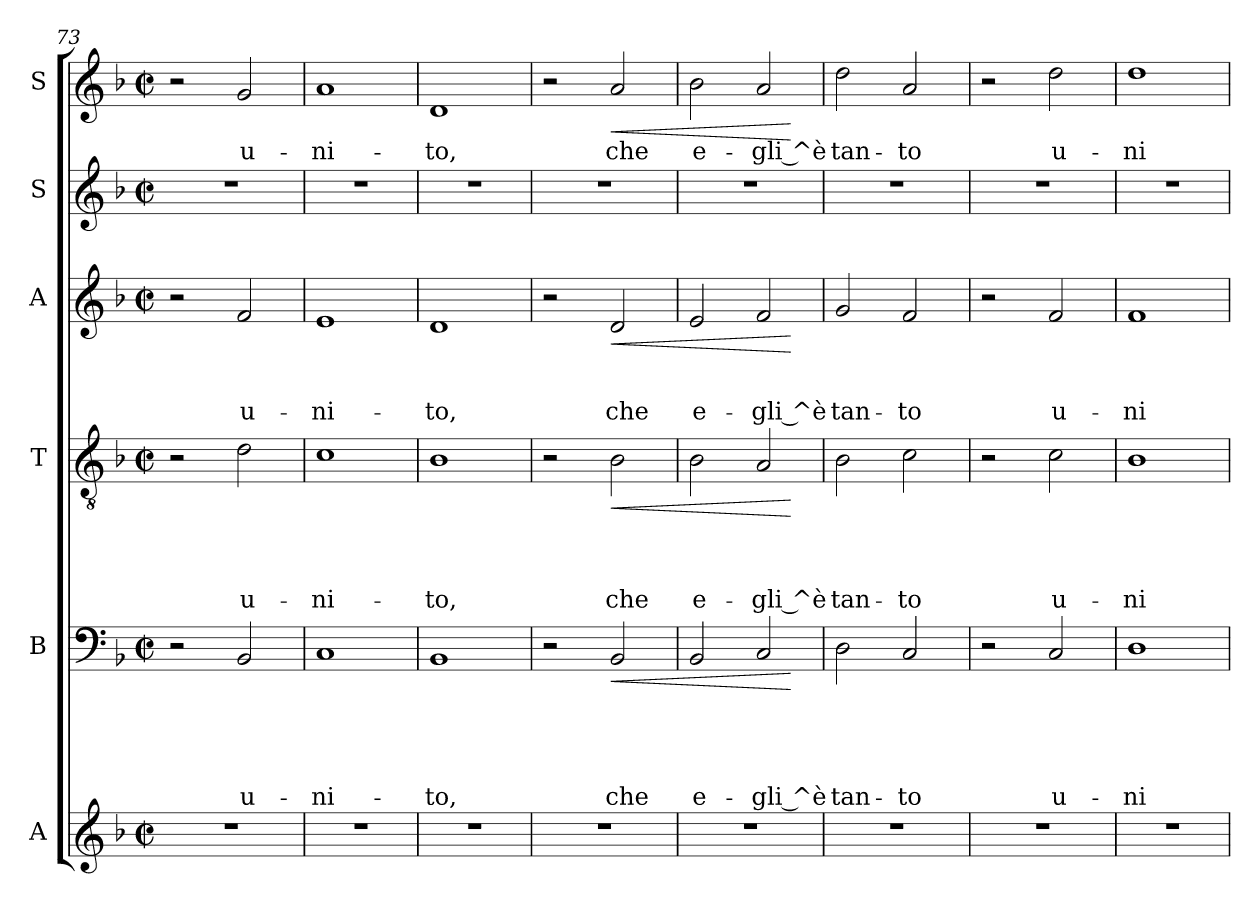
**kern	**kern	**text	**text	**text	**text	**text	**dynam	**kern	**text	**text	**text	**text	**dynam	**kern	**text	**text	**text	**dynam	**kern	**kern	**text	**dynam
*part6	*part5	*part5	*part5	*part5	*part5	*part5	*part5	*part4	*part4	*part4	*part4	*part4	*part4	*part3	*part3	*part3	*part3	*part3	*part2	*part1	*part1	*part1
*staff6	*staff5	*staff5	*staff5	*staff5	*staff5	*staff5	*staff5	*staff4	*staff4	*staff4	*staff4	*staff4	*staff4	*staff3	*staff3	*staff3	*staff3	*staff3	*staff2	*staff1	*staff1	*staff1
*I"A	*I"B	*	*	*	*	*	*	*I"T	*	*	*	*	*	*I"A	*	*	*	*	*I"S	*I"S	*	*
*	*	*	*	*	*	*	*	*	*	*	*	*	*	*I'A	*	*	*	*	*	*I'S	*	*
!!LO:LB:g=z
*clefG2	*clefF4	*	*	*	*	*	*	*clefGv2	*	*	*	*	*	*clefG2	*	*	*	*	*clefG2	*clefG2	*	*
*k[b-]	*k[b-]	*	*	*	*	*	*	*k[b-]	*	*	*	*	*	*k[b-]	*	*	*	*	*k[b-]	*k[b-]	*	*
*F:	*F:	*	*	*	*	*	*	*F:	*	*	*	*	*	*F:	*	*	*	*	*F:	*F:	*	*
*M2/2	*M2/2	*	*	*	*	*	*	*M2/2	*	*	*	*	*	*M2/2	*	*	*	*	*M2/2	*M2/2	*	*
*met(c|)	*met(c|)	*	*	*	*	*	*	*met(c|)	*	*	*	*	*	*met(c|)	*	*	*	*	*met(c|)	*met(c|)	*	*
=73	=73	=73	=73	=73	=73	=73	=73	=73	=73	=73	=73	=73	=73	=73	=73	=73	=73	=73	=73	=73	=73	=73
1r	2r	.	.	.	.	.	.	2r	.	.	.	.	.	2r	.	.	.	.	1r	2r	.	.
!	!	!	!	!	!	!LO:LY:b	!	!	!	!	!	!LO:LY:b	!	!	!	!	!LO:LY:b	!	!	!	!LO:LY:b	!
.	2BB-/	.	.	.	.	u-	.	2d\	.	.	.	u-	.	2f/	.	.	u-	.	.	2g/	u-	.
=74	=74	=74	=74	=74	=74	=74	=74	=74	=74	=74	=74	=74	=74	=74	=74	=74	=74	=74	=74	=74	=74	=74
!	!	!	!	!	!	!LO:LY:b	!	!	!	!	!	!LO:LY:b	!	!	!	!	!LO:LY:b	!	!	!	!LO:LY:b	!
1r	1C	.	.	.	.	-ni-	.	1c	.	.	.	-ni-	.	1e	.	.	-ni-	.	1r	1a	-ni-	.
=75	=75	=75	=75	=75	=75	=75	=75	=75	=75	=75	=75	=75	=75	=75	=75	=75	=75	=75	=75	=75	=75	=75
!	!	!	!	!	!	!LO:LY:b	!	!	!	!	!	!LO:LY:b	!	!	!	!	!LO:LY:b	!	!	!	!LO:LY:b	!
1r	1BB-	.	.	.	.	-to,	.	1B-	.	.	.	-to,	.	1d	.	.	-to,	.	1r	1d	-to,	.
=76	=76	=76	=76	=76	=76	=76	=76	=76	=76	=76	=76	=76	=76	=76	=76	=76	=76	=76	=76	=76	=76	=76
1r	2r	.	.	.	.	.	.	2r	.	.	.	.	.	2r	.	.	.	.	1r	2r	.	.
!	!	!	!	!	!	!LO:LY:b	!LO:HP:b	!	!	!	!	!LO:LY:b	!LO:HP:b	!	!	!	!LO:LY:b	!LO:HP:b	!	!	!LO:LY:b	!LO:HP:b
.	2BB-/	.	.	.	.	che	<	2B-\	.	.	.	che	<	2d/	.	.	che	<	.	2a/	che	<
=77	=77	=77	=77	=77	=77	=77	=77	=77	=77	=77	=77	=77	=77	=77	=77	=77	=77	=77	=77	=77	=77	=77
!	!	!	!	!	!	!LO:LY:b	!	!	!	!	!	!LO:LY:b	!	!	!	!	!LO:LY:b	!	!	!	!LO:LY:b	!
1r	2BB-/	.	.	.	.	e-	.	2B-\	.	.	.	e-	.	2e/	.	.	e-	.	1r	2b-\	e-	.
!	!	!	!	!	!	!LO:LY:b	!	!	!	!	!	!LO:LY:b	!	!	!	!	!LO:LY:b	!	!	!	!LO:LY:b	!
.	2C/	.	.	.	.	-gli ^è	.	2A/	.	.	.	-gli ^è	.	2f/	.	.	-gli ^è	.	.	2a/	-gli ^è	.
.	.	.	.	.	.	.	[	.	.	.	.	.	[	.	.	.	.	[	.	.	.	[
=78	=78	=78	=78	=78	=78	=78	=78	=78	=78	=78	=78	=78	=78	=78	=78	=78	=78	=78	=78	=78	=78	=78
!	!	!	!	!	!	!LO:LY:b	!	!	!	!	!	!LO:LY:b	!	!	!	!	!LO:LY:b	!	!	!	!LO:LY:b	!
1r	2D\	.	.	.	.	tan-	.	2B-\	.	.	.	tan-	.	2g/	.	.	tan-	.	1r	2dd\	tan-	.
!	!	!	!	!	!	!LO:LY:b	!	!	!	!	!	!LO:LY:b	!	!	!	!	!LO:LY:b	!	!	!	!LO:LY:b	!
.	2C/	.	.	.	.	-to	.	2c\	.	.	.	-to	.	2f/	.	.	-to	.	.	2a/	-to	.
=79	=79	=79	=79	=79	=79	=79	=79	=79	=79	=79	=79	=79	=79	=79	=79	=79	=79	=79	=79	=79	=79	=79
1r	2r	.	.	.	.	.	.	2r	.	.	.	.	.	2r	.	.	.	.	1r	2r	.	.
!	!	!	!	!	!	!LO:LY:b	!	!	!	!	!	!LO:LY:b	!	!	!	!	!LO:LY:b	!	!	!	!LO:LY:b	!
.	2C/	.	.	.	.	u-	.	2c\	.	.	.	u-	.	2f/	.	.	u-	.	.	2dd\	u-	.
=80	=80	=80	=80	=80	=80	=80	=80	=80	=80	=80	=80	=80	=80	=80	=80	=80	=80	=80	=80	=80	=80	=80
!	!	!	!	!	!	!LO:LY:b	!	!	!	!	!	!LO:LY:b	!	!	!	!	!LO:LY:b	!	!	!	!LO:LY:b	!
1r	1D	.	.	.	.	-ni-	.	1B-	.	.	.	-ni-	.	1f	.	.	-ni-	.	1r	1dd	-ni-	.
=	=	=	=	=	=	=	=	=	=	=	=	=	=	=	=	=	=	=	=	=	=	=
*-	*-	*-	*-	*-	*-	*-	*-	*-	*-	*-	*-	*-	*-	*-	*-	*-	*-	*-	*-	*-	*-	*-
